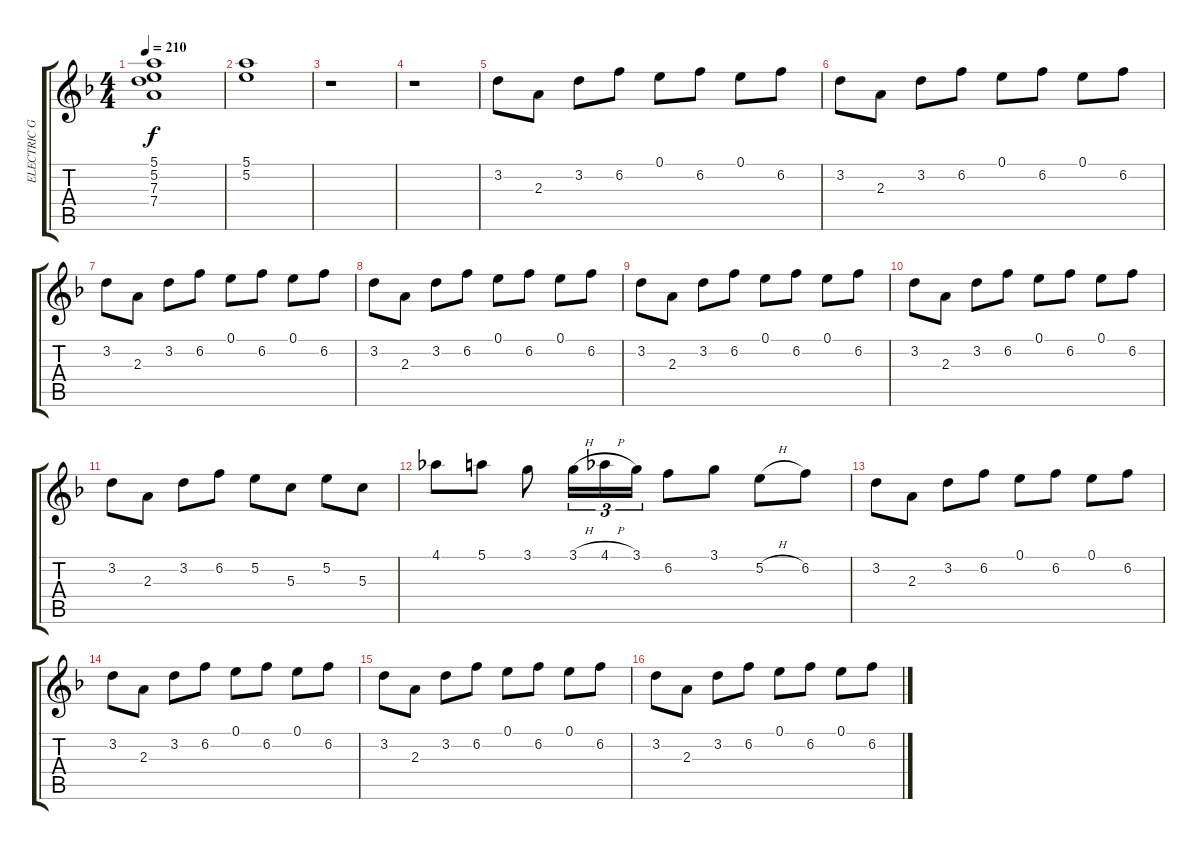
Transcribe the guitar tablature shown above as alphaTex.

\track ("ELECTRIC GUITAR 3" "ELECTRIC G") {instrument overdrivenguitar}
\staff {score tabs}
\tuning (E4 B3 G3 D3 A2 E2) {hide}
\ts (4 4)
\tempo 210
\clef g2
\ks f
(5.1 5.2 7.3 7.4).1{dy f} |
(5.1 5.2).1 |
r.1 |
r.1 |
3.2.8 2.3.8 3.2.8 6.2.8 0.1.8 6.2.8 0.1.8 6.2.8 |
3.2.8 2.3.8 3.2.8 6.2.8 0.1.8 6.2.8 0.1.8 6.2.8 |
3.2.8 2.3.8 3.2.8 6.2.8 0.1.8 6.2.8 0.1.8 6.2.8 |
3.2.8 2.3.8 3.2.8 6.2.8 0.1.8 6.2.8 0.1.8 6.2.8 |
3.2.8 2.3.8 3.2.8 6.2.8 0.1.8 6.2.8 0.1.8 6.2.8 |
3.2.8 2.3.8 3.2.8 6.2.8 0.1.8 6.2.8 0.1.8 6.2.8 |
3.2.8 2.3.8 3.2.8 6.2.8 5.2.8 5.3.8 5.2.8 5.3.8 |
4.1.8 5.1.8 3.1.8 3.1{h}.16{tu (3 2)} 4.1{h}.16{tu (3 2)} 3.1.16{tu (3 2)} 6.2.8 3.1.8 5.2{h}.8 6.2.8 |
3.2.8 2.3.8 3.2.8 6.2.8 0.1.8 6.2.8 0.1.8 6.2.8 |
3.2.8 2.3.8 3.2.8 6.2.8 0.1.8 6.2.8 0.1.8 6.2.8 |
3.2.8 2.3.8 3.2.8 6.2.8 0.1.8 6.2.8 0.1.8 6.2.8 |
3.2.8 2.3.8 3.2.8 6.2.8 0.1.8 6.2.8 0.1.8 6.2.8
